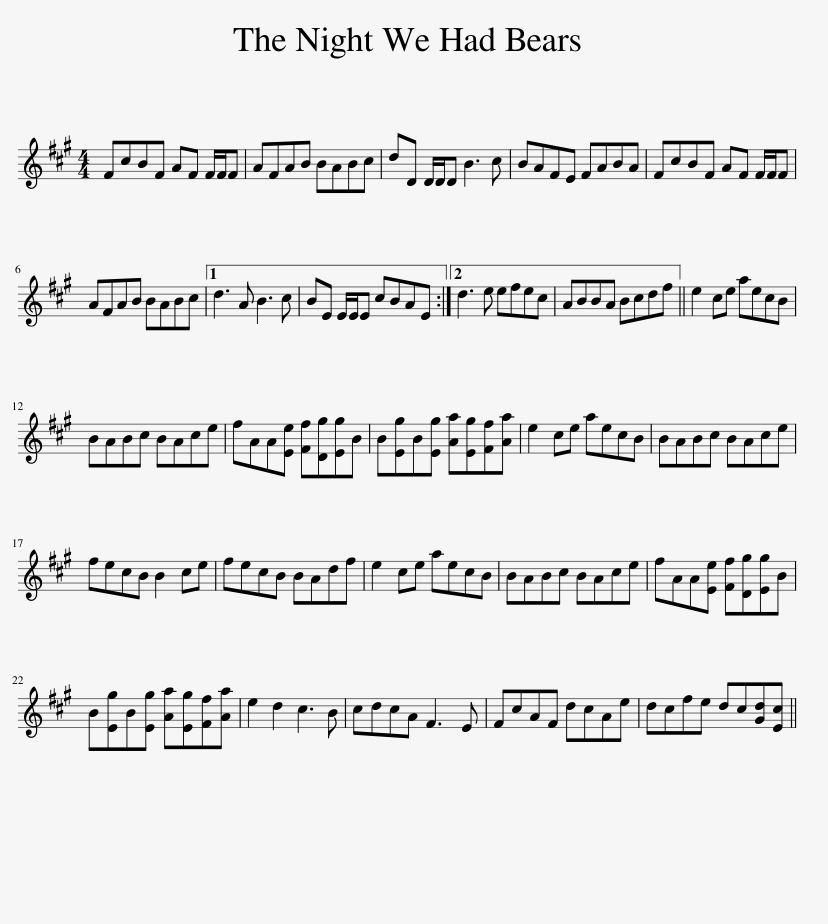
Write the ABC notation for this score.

X:1
L:1/8
M:4/4
I:linebreak $
K:A
V:1 treble
V:1
 FcBF AF F/F/F | AFAB BABc | dD D/D/D B3 c | BAFE FABA | FcBF AF F/F/F |$ %5
 AFAB BABc |1 d3 A B3 c | BE E/E/E cBAE :|2 d3 e efec | ABBA Bcdf || %10
 e2 ce aecB |$ BABc BAce | fAA[Ee] [Ff][Dg][Eg]B | B[Eg]B[Eg] [Aa][Eg][Ff][Aa] | e2 ce aecB | %15
 BABc BAce |$ fecB B2 ce | fecB BAdf | e2 ce aecB | BABc BAce | %20
 fAA[Ee] [Ff][Dg][Eg]B |$ B[Eg]B[Eg] [Aa][Eg][Ff][Aa] | e2 d2 c3 B | cdcA F3 E | FcAF dcAe | %25
 dcfe dc[Gd][Ec] || %26
